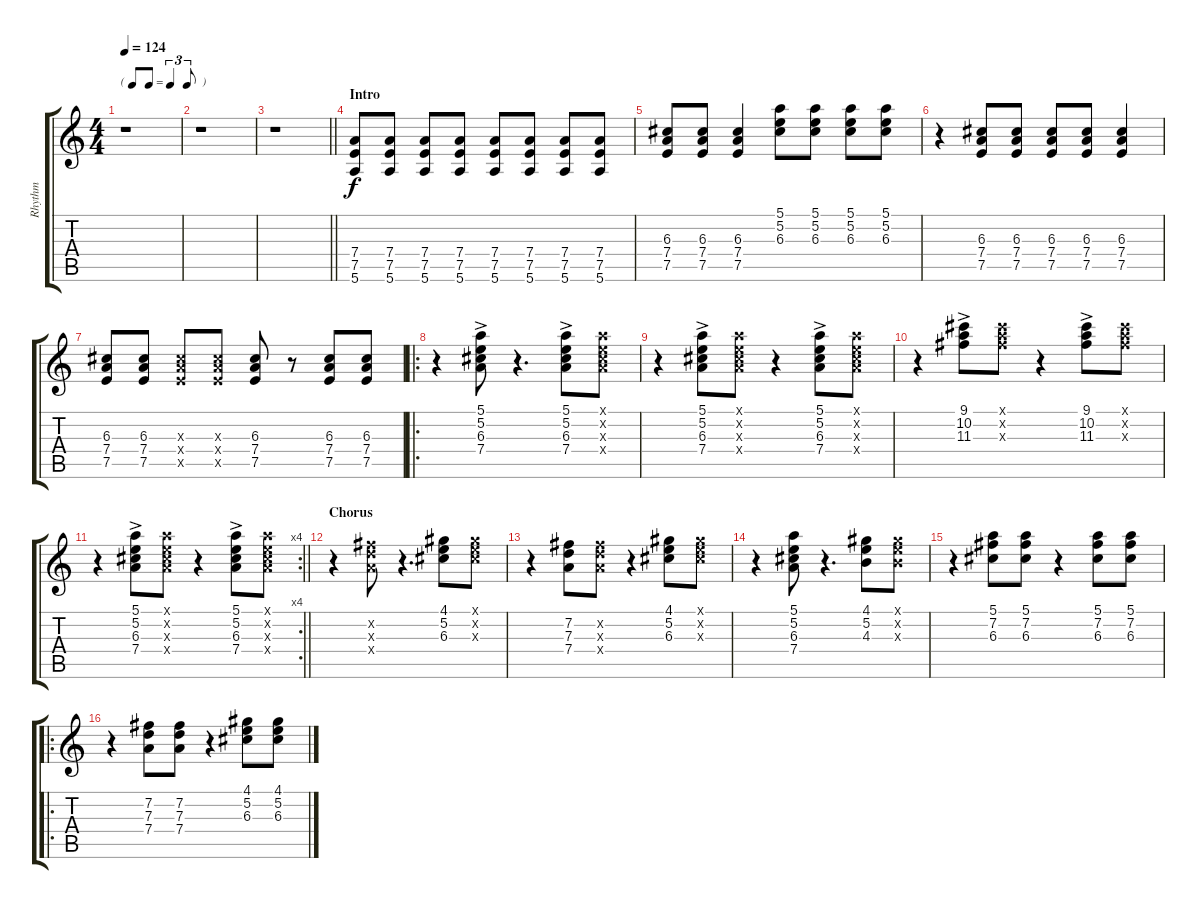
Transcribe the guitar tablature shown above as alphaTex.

\track ("Rhythm" "Rhythm") {instrument acousticguitarsteel}
\staff {score tabs}
\tuning (E4 B3 G3 D3 A2 E2) {hide}
\ts (4 4)
\tf triplet8th
\tempo 124
\clef g2
\ks c
r.1{dy f instrument acousticguitarsteel} |
r.1 |
\barLineRight lightlight
r.1 |
\section ("" "Intro")
(7.4 7.5 5.6).8 (7.4 7.5 5.6).8 (7.4 7.5 5.6).8 (7.4 7.5 5.6).8 (7.4 7.5 5.6).8 (7.4 7.5 5.6).8 (7.4 7.5 5.6).8 (7.4 7.5 5.6).8 |
(6.3 7.4 7.5).8 (6.3 7.4 7.5).8 (6.3 7.4 7.5).4 (5.1 5.2 6.3).8 (5.1 5.2 6.3).8 (5.1 5.2 6.3).8 (5.1 5.2 6.3).8 |
r.4 (6.3 7.4 7.5).8 (6.3 7.4 7.5).8 (6.3 7.4 7.5).8 (6.3 7.4 7.5).8 (6.3 7.4 7.5).4 |
(6.3 7.4 7.5).8 (6.3 7.4 7.5).8 (6.3{x} 7.4{x} 7.5{x}).8 (6.3{x} 7.4{x} 7.5{x}).8 (6.3 7.4 7.5).8 r.8 (6.3 7.4 7.5).8 (6.3 7.4 7.5).8 |
\ro
r.4 (5.1{ac} 5.2{ac} 6.3{ac} 7.4{ac}).8 r.4{d} (5.1{ac} 5.2{ac} 6.3{ac} 7.4{ac}).8 (5.1{x} 5.2{x} 6.3{x} 7.4{x}).8 |
r.4 (5.1{ac} 5.2{ac} 6.3{ac} 7.4{ac}).8 (5.1{x} 5.2{x} 6.3{x} 7.4{x}).8 r.4 (5.1{ac} 5.2{ac} 6.3{ac} 7.4{ac}).8 (5.1{x} 5.2{x} 6.3{x} 7.4{x}).8 |
r.4 (9.1{ac} 10.2{ac} 11.3{ac}).8 (9.1{x} 10.2{x} 11.3{x}).8 r.4 (9.1{ac} 10.2{ac} 11.3{ac}).8 (9.1{x} 10.2{x} 11.3{x}).8 |
\rc 4
\barLineRight lightlight
r.4 (5.1{ac} 5.2{ac} 6.3{ac} 7.4{ac}).8 (5.1{x} 5.2{x} 6.3{x} 7.4{x}).8 r.4 (5.1{ac} 5.2{ac} 6.3{ac} 7.4{ac}).8 (5.1{x} 5.2{x} 6.3{x} 7.4{x}).8 |
\section ("" "Chorus")
r.4 (7.2{x} 7.3{x} 7.4{x}).8 r.4{d} (4.1 5.2 6.3).8 (4.1{x} 5.2{x} 6.3{x}).8 |
r.4 (7.2 7.3 7.4).8 (7.2{x} 7.3{x} 7.4{x}).8 r.4 (4.1 5.2 6.3).8 (4.1{x} 5.2{x} 6.3{x}).8 |
r.4 (5.1 5.2 6.3 7.4).8 r.4{d} (4.1 5.2 4.3).8 (4.1{x} 5.2{x} 4.3{x}).8 |
r.4 (5.1 7.2 6.3).8 (5.1 7.2 6.3).8 r.4 (5.1 7.2 6.3).8 (5.1 7.2 6.3).8 |
\ro
r.4 (7.2 7.3 7.4).8 (7.2 7.3 7.4).8 r.4 (4.1 5.2 6.3).8 (4.1 5.2 6.3).8
